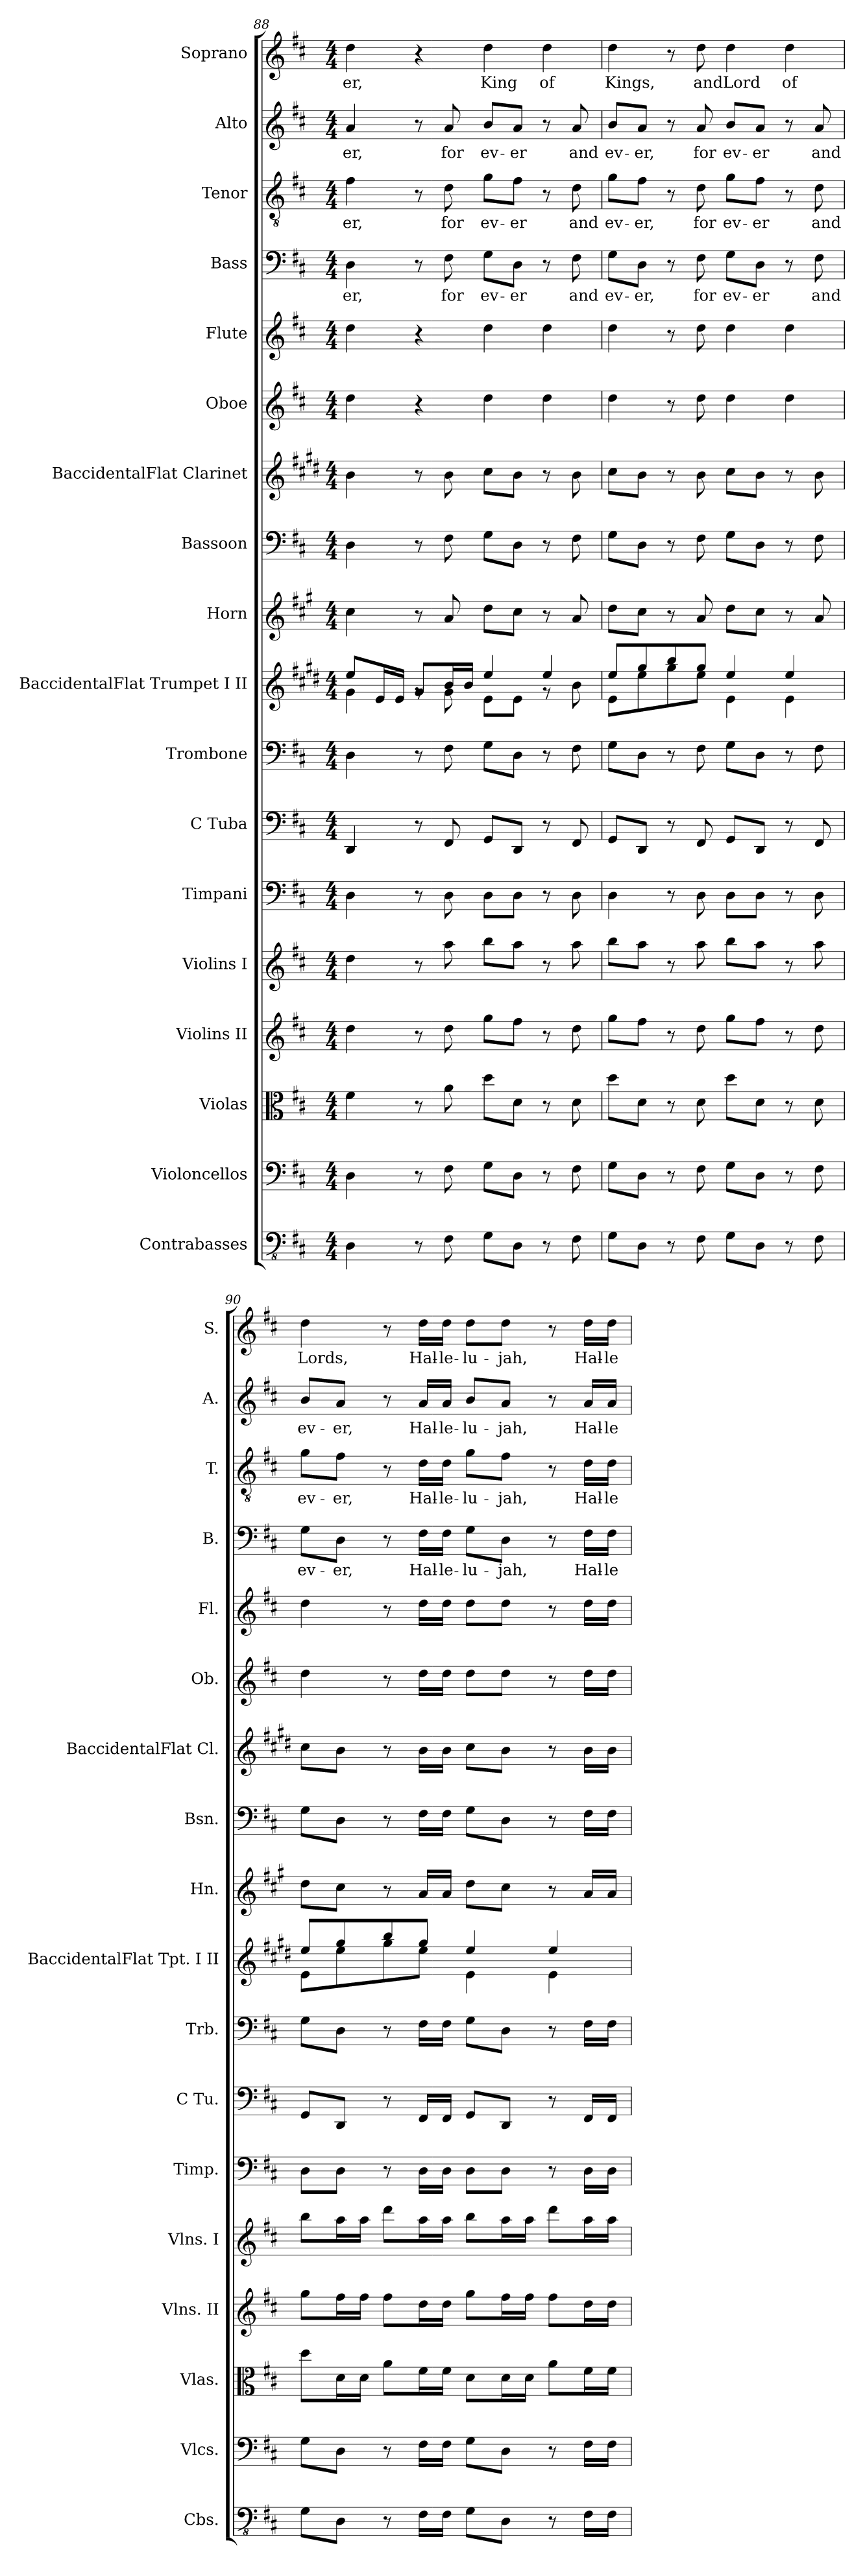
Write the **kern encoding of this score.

**kern	**kern	**kern	**kern	**kern	**kern	**kern	**kern	**kern	**kern	**kern	**kern	**kern	**kern	**kern	**text	**kern	**text	**kern	**text	**kern	**text
*part18	*part17	*part16	*part15	*part14	*part13	*part12	*part11	*part10	*part9	*part8	*part7	*part6	*part5	*part4	*part4	*part3	*part3	*part2	*part2	*part1	*part1
*staff18	*staff17	*staff16	*staff15	*staff14	*staff13	*staff12	*staff11	*staff10	*staff9	*staff8	*staff7	*staff6	*staff5	*staff4	*staff4	*staff3	*staff3	*staff2	*staff2	*staff1	*staff1
*I"Contrabasses	*I"Violoncellos	*I"Violas	*I"Violins II	*I"Violins I	*I"Timpani	*I"C Tuba	*I"Trombone	*I"BaccidentalFlat Trumpet I II	*I"Horn	*I"Bassoon	*I"BaccidentalFlat Clarinet	*I"Oboe	*I"Flute	*I"Bass	*	*I"Tenor	*	*I"Alto	*	*I"Soprano	*
*I'Cbs.	*I'Vlcs.	*I'Vlas.	*I'Vlns. II	*I'Vlns. I	*I'Timp.	*I'C Tu.	*I'Trb.	*I'BaccidentalFlat Tpt. I II	*I'Hn.	*I'Bsn.	*I'BaccidentalFlat Cl.	*I'Ob.	*I'Fl.	*I'B.	*	*I'T.	*	*I'A.	*	*I'S.	*
*clefFv4	*clefF4	*clefC3	*clefG2	*clefG2	*clefF4	*clefF4	*clefF4	*clefG2	*clefG2	*clefF4	*clefG2	*clefG2	*clefG2	*clefF4	*	*clefGv2	*	*clefG2	*	*clefG2	*
*	*	*	*	*	*	*	*	*ITrd1c2	*ITrd4c7	*	*ITrd1c2	*	*	*	*	*	*	*	*	*	*
*k[f#c#]	*k[f#c#]	*k[f#c#]	*k[f#c#]	*k[f#c#]	*k[f#c#]	*k[f#c#]	*k[f#c#]	*k[f#c#]	*k[f#c#]	*k[f#c#]	*k[f#c#]	*k[f#c#]	*k[f#c#]	*k[f#c#]	*	*k[f#c#]	*	*k[f#c#]	*	*k[f#c#]	*
*M4/4	*M4/4	*M4/4	*M4/4	*M4/4	*M4/4	*M4/4	*M4/4	*M4/4	*M4/4	*M4/4	*M4/4	*M4/4	*M4/4	*M4/4	*	*M4/4	*	*M4/4	*	*M4/4	*
=88	=88	=88	=88	=88	=88	=88	=88	=88	=88	=88	=88	=88	=88	=88	=88	=88	=88	=88	=88	=88	=88
*	*	*	*	*	*	*	*	*^	*	*	*	*	*	*	*	*	*	*	*	*	*
!	!	!	!	!	!	!	!	!	!	!	!	!	!	!	!	!LO:LY:b	!	!LO:LY:b	!	!LO:LY:b	!	!LO:LY:b
4DD\	4D\	4f#\	4dd\	4dd\	4D\	4DD/	4D\	8dd/L	4f#\	4f#\	4D\	4a\	4dd\	4dd\	4D\	-er,	4f#\	-er,	4a/	-er,	4dd\	-er,
.	.	.	.	.	.	.	.	16d/L	.	.	.	.	.	.	.	.	.	.	.	.	.	.
.	.	.	.	.	.	.	.	16d/JJ	.	.	.	.	.	.	.	.	.	.	.	.	.	.
8r	8r	8r	8r	8r	8r	8r	8r	8f#/L	8rg	8r	8r	8r	4r	4r	8r	.	8r	.	8r	.	4r	.
!	!	!	!	!	!	!	!	!	!	!	!	!	!	!	!	!LO:LY:b	!	!LO:LY:b	!	!LO:LY:b	!	!
8FF#\	8F#\	8a\	8dd\	8aa\	8D\	8FF#/	8F#\	16a/L	8f#\	8d/	8F#\	8a\	.	.	8F#\	for	8d\	for	8a/	for	.	.
.	.	.	.	.	.	.	.	16a/JJ	.	.	.	.	.	.	.	.	.	.	.	.	.	.
!	!	!	!	!	!	!	!	!	!	!	!	!	!	!	!	!LO:LY:b	!	!LO:LY:b	!	!LO:LY:b	!	!LO:LY:b
8GG\L	8G\L	8dd\L	8gg\L	8bb\L	8D\L	8GG/L	8G\L	4dd/	8d\L	8g\L	8G\L	8b\L	4dd\	4dd\	8G\L	ev-	8g\L	ev-	8b/L	ev-	4dd\	King
!	!	!	!	!	!	!	!	!	!	!	!	!	!	!	!	!LO:LY:b	!	!LO:LY:b	!	!LO:LY:b	!	!
8DD\J	8D\J	8d\J	8ff#\J	8aa\J	8D\J	8DD/J	8D\J	.	8d\J	8f#\J	8D\J	8a\J	.	.	8D\J	-er	8f#\J	-er	8a/J	-er	.	.
!	!	!	!	!	!	!	!	!	!	!	!	!	!	!	!	!	!	!	!	!	!	!LO:LY:b
8r	8r	8r	8r	8r	8r	8r	8r	4dd/	8rg	8r	8r	8r	4dd\	4dd\	8r	.	8r	.	8r	.	4dd\	of
!	!	!	!	!	!	!	!	!	!	!	!	!	!	!	!	!LO:LY:b	!	!LO:LY:b	!	!LO:LY:b	!	!
8FF#\	8F#\	8d\	8dd\	8aa\	8D\	8FF#/	8F#\	.	8a\	8d/	8F#\	8a\	.	.	8F#\	and	8d\	and	8a/	and	.	.
=89	=89	=89	=89	=89	=89	=89	=89	=89	=89	=89	=89	=89	=89	=89	=89	=89	=89	=89	=89	=89	=89	=89
!	!	!	!	!	!	!	!	!	!	!	!	!	!	!	!	!LO:LY:b	!	!LO:LY:b	!	!LO:LY:b	!	!LO:LY:b
8GG\L	8G\L	8dd\L	8gg\L	8bb\L	4D\	8GG/L	8G\L	8dd/L	8d\L	8g\L	8G\L	8b\L	4dd\	4dd\	8G\L	ev-	8g\L	ev-	8b/L	ev-	4dd\	Kings,
!	!	!	!	!	!	!	!	!	!	!	!	!	!	!	!	!LO:LY:b	!	!LO:LY:b	!	!LO:LY:b	!	!
8DD\J	8D\J	8d\J	8ff#\J	8aa\J	.	8DD/J	8D\J	8ff#/	8dd\	8f#\J	8D\J	8a\J	.	.	8D\J	-er,	8f#\J	-er,	8a/J	-er,	.	.
8r	8r	8r	8r	8r	8r	8r	8r	8aa/	8ff#\	8r	8r	8r	8r	8r	8r	.	8r	.	8r	.	8r	.
!	!	!	!	!	!	!	!	!	!	!	!	!	!	!	!	!LO:LY:b	!	!LO:LY:b	!	!LO:LY:b	!	!LO:LY:b
8FF#\	8F#\	8d\	8dd\	8aa\	8D\	8FF#/	8F#\	8ff#/J	8dd\J	8d/	8F#\	8a\	8dd\	8dd\	8F#\	for	8d\	for	8a/	for	8dd\	and
!	!	!	!	!	!	!	!	!	!	!	!	!	!	!	!	!LO:LY:b	!	!LO:LY:b	!	!LO:LY:b	!	!LO:LY:b
8GG\L	8G\L	8dd\L	8gg\L	8bb\L	8D\L	8GG/L	8G\L	4dd/	4d\	8g\L	8G\L	8b\L	4dd\	4dd\	8G\L	ev-	8g\L	ev-	8b/L	ev-	4dd\	Lord
!	!	!	!	!	!	!	!	!	!	!	!	!	!	!	!	!LO:LY:b	!	!LO:LY:b	!	!LO:LY:b	!	!
8DD\J	8D\J	8d\J	8ff#\J	8aa\J	8D\J	8DD/J	8D\J	.	.	8f#\J	8D\J	8a\J	.	.	8D\J	-er	8f#\J	-er	8a/J	-er	.	.
!	!	!	!	!	!	!	!	!	!	!	!	!	!	!	!	!	!	!	!	!	!	!LO:LY:b
8r	8r	8r	8r	8r	8r	8r	8r	4dd/	4d\	8r	8r	8r	4dd\	4dd\	8r	.	8r	.	8r	.	4dd\	of
!	!	!	!	!	!	!	!	!	!	!	!	!	!	!	!	!LO:LY:b	!	!LO:LY:b	!	!LO:LY:b	!	!
8FF#\	8F#\	8d\	8dd\	8aa\	8D\	8FF#/	8F#\	.	.	8d/	8F#\	8a\	.	.	8F#\	and	8d\	and	8a/	and	.	.
!!LO:PB:g=z
=90	=90	=90	=90	=90	=90	=90	=90	=90	=90	=90	=90	=90	=90	=90	=90	=90	=90	=90	=90	=90	=90	=90
!	!	!	!	!	!	!	!	!	!	!	!	!	!	!	!	!LO:LY:b	!	!LO:LY:b	!	!LO:LY:b	!	!LO:LY:b
8GG\L	8G\L	8dd\L	8gg\L	8bb\L	8D\L	8GG/L	8G\L	8dd/L	8d\L	8g\L	8G\L	8b\L	4dd\	4dd\	8G\L	ev-	8g\L	ev-	8b/L	ev-	4dd\	Lords,
!	!	!	!	!	!	!	!	!	!	!	!	!	!	!	!	!LO:LY:b	!	!LO:LY:b	!	!LO:LY:b	!	!
8DD\J	8D\J	16d\L	16ff#\L	16aa\L	8D\J	8DD/J	8D\J	8ff#/	8dd\	8f#\J	8D\J	8a\J	.	.	8D\J	-er,	8f#\J	-er,	8a/J	-er,	.	.
.	.	16d\JJ	16ff#\JJ	16aa\JJ	.	.	.	.	.	.	.	.	.	.	.	.	.	.	.	.	.	.
8r	8r	8a\L	8ff#\L	8ddd\L	8r	8r	8r	8aa/	8ff#\	8r	8r	8r	8r	8r	8r	.	8r	.	8r	.	8r	.
!	!	!	!	!	!	!	!	!	!	!	!	!	!	!	!	!LO:LY:b	!	!LO:LY:b	!	!LO:LY:b	!	!LO:LY:b
16FF#\LL	16F#\LL	16f#\L	16dd\L	16aa\L	16D\LL	16FF#/LL	16F#\LL	8ff#/J	8dd\J	16d/LL	16F#\LL	16a\LL	16dd\LL	16dd\LL	16F#\LL	Hal-	16d\LL	Hal-	16a/LL	Hal-	16dd\LL	Hal-
!	!	!	!	!	!	!	!	!	!	!	!	!	!	!	!	!LO:LY:b	!	!LO:LY:b	!	!LO:LY:b	!	!LO:LY:b
16FF#\JJ	16F#\JJ	16f#\JJ	16dd\JJ	16aa\JJ	16D\JJ	16FF#/JJ	16F#\JJ	.	.	16d/JJ	16F#\JJ	16a\JJ	16dd\JJ	16dd\JJ	16F#\JJ	-le-	16d\JJ	-le-	16a/JJ	-le-	16dd\JJ	-le-
!	!	!	!	!	!	!	!	!	!	!	!	!	!	!	!	!LO:LY:b	!	!LO:LY:b	!	!LO:LY:b	!	!LO:LY:b
8GG\L	8G\L	8d\L	8gg\L	8bb\L	8D\L	8GG/L	8G\L	4dd/	4d\	8g\L	8G\L	8b\L	8dd\L	8dd\L	8G\L	-lu-	8g\L	-lu-	8b/L	-lu-	8dd\L	-lu-
!	!	!	!	!	!	!	!	!	!	!	!	!	!	!	!	!LO:LY:b	!	!LO:LY:b	!	!LO:LY:b	!	!LO:LY:b
8DD\J	8D\J	16d\L	16ff#\L	16aa\L	8D\J	8DD/J	8D\J	.	.	8f#\J	8D\J	8a\J	8dd\J	8dd\J	8D\J	-jah,	8f#\J	-jah,	8a/J	-jah,	8dd\J	-jah,
.	.	16d\JJ	16ff#\JJ	16aa\JJ	.	.	.	.	.	.	.	.	.	.	.	.	.	.	.	.	.	.
8r	8r	8a\L	8ff#\L	8ddd\L	8r	8r	8r	4dd/	4d\	8r	8r	8r	8r	8r	8r	.	8r	.	8r	.	8r	.
!	!	!	!	!	!	!	!	!	!	!	!	!	!	!	!	!LO:LY:b	!	!LO:LY:b	!	!LO:LY:b	!	!LO:LY:b
16FF#\LL	16F#\LL	16f#\L	16dd\L	16aa\L	16D\LL	16FF#/LL	16F#\LL	.	.	16d/LL	16F#\LL	16a\LL	16dd\LL	16dd\LL	16F#\LL	Hal-	16d\LL	Hal-	16a/LL	Hal-	16dd\LL	Hal-
!	!	!	!	!	!	!	!	!	!	!	!	!	!	!	!	!LO:LY:b	!	!LO:LY:b	!	!LO:LY:b	!	!LO:LY:b
16FF#\JJ	16F#\JJ	16f#\JJ	16dd\JJ	16aa\JJ	16D\JJ	16FF#/JJ	16F#\JJ	.	.	16d/JJ	16F#\JJ	16a\JJ	16dd\JJ	16dd\JJ	16F#\JJ	-le-	16d\JJ	-le-	16a/JJ	-le-	16dd\JJ	-le-
*	*	*	*	*	*	*	*	*v	*v	*	*	*	*	*	*	*	*	*	*	*	*	*
=	=	=	=	=	=	=	=	=	=	=	=	=	=	=	=	=	=	=	=	=	=
*-	*-	*-	*-	*-	*-	*-	*-	*-	*-	*-	*-	*-	*-	*-	*-	*-	*-	*-	*-	*-	*-
